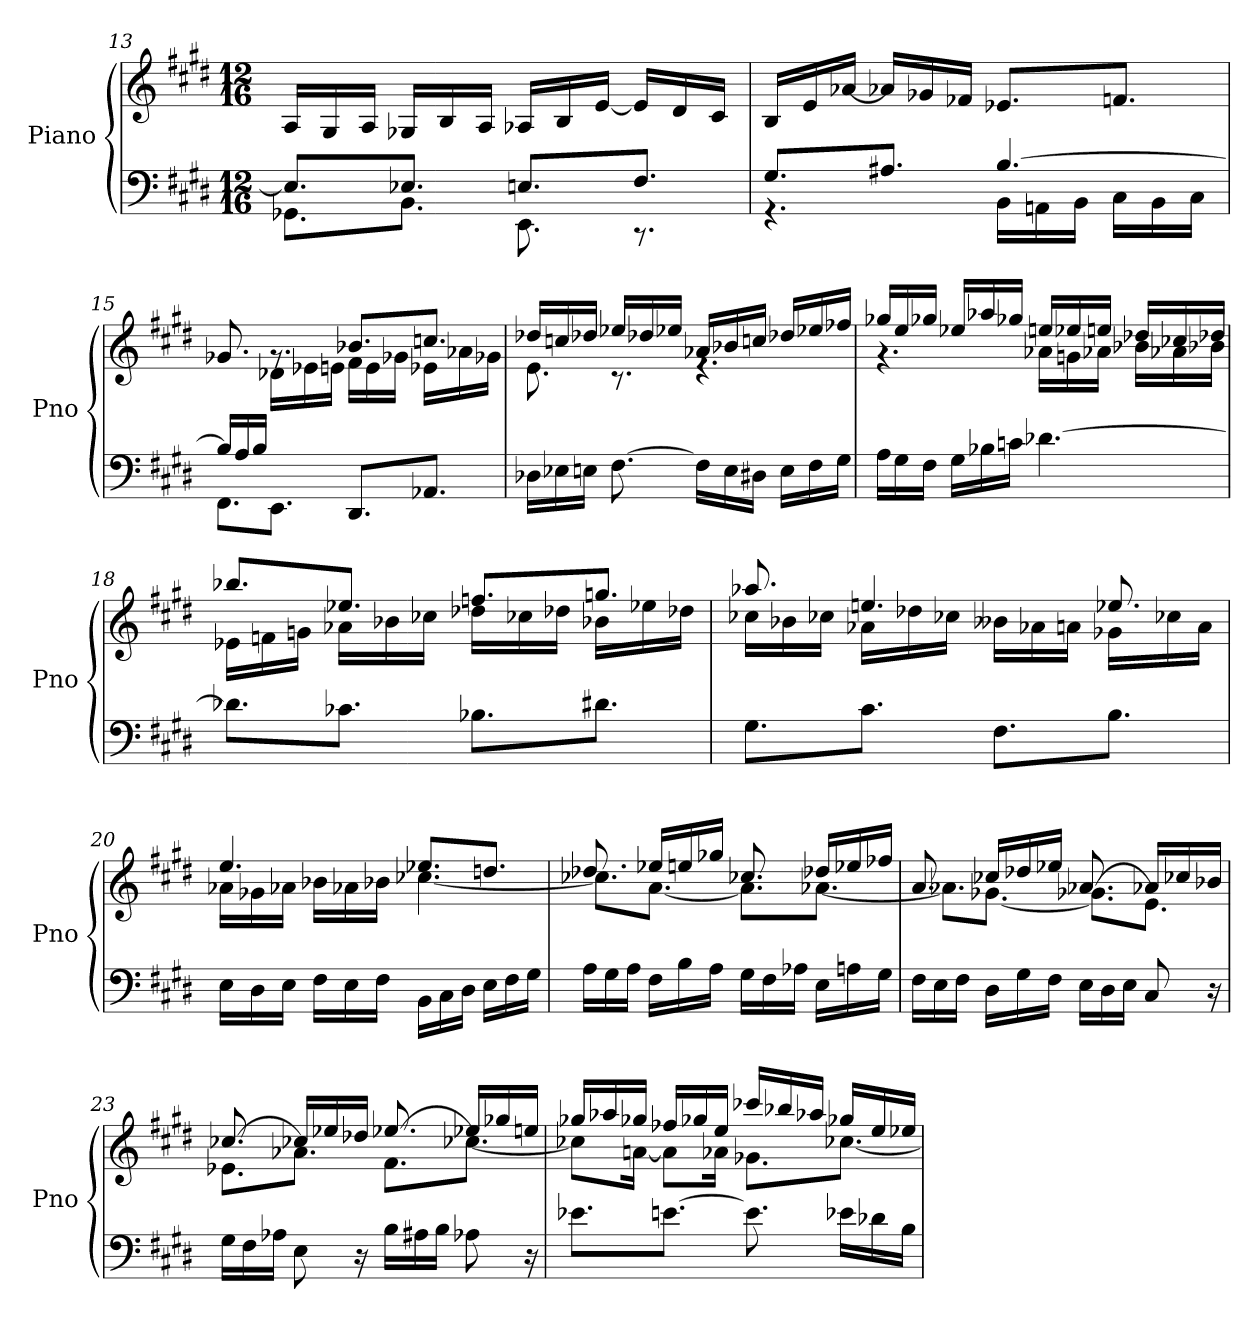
**kern	**kern
*part1	*part1
*staff2	*staff1
*I"Piano	*
*I'Pno	*
!!LO:LB:g=z
*clefF4	*clefG2
*k[f#c#g#d#]	*k[f#c#g#d#]
*M12/16	*M12/16
=13	=13
*^	*
8.E/L]	8.GG-Xi\L	16A/LL
.	.	16G#j/
.	.	16A/JJ
8.E-Xi/J	8.BB\J	16G-Xi/LL
.	.	16B/
.	.	16A/JJ
8.E/L	8.EE\	16A-Xi/LL
.	.	16B/
.	.	[16e/JJ
8.F#/J	8.r	16e/LL]
.	.	16d#j/
.	.	16c#/JJ
=14	=14	=14
8.G#/L	4.r	16B/LL
.	.	16e/
.	.	[16a-Xi/JJ
8.A#Xj/J	.	16a-Xi/LL]
.	.	16g-Xi/
.	.	16f-XZ/JJ
[4.B/	16BB\LL	8.e-Xi/L
.	16AAn\	.
.	16BB\JJ	.
.	16C#\LL	8.fni/J
.	16BB\	.
.	16C#\JJ	.
=15	=15	=15
*	*^	*^
*	*	*	*	*^
*	*	*	*	*	*^
4.ryy	16B/LL]	8.FF#\L	8.g-Xi/	4.ryy	8.ryy	4.ryy
.	16A/	.	.	.	.	.
.	16B/JJ	.	.	.	.	.
.	8.ryy	8.EE\J	8.rg	.	16d-Xi\LL	.
.	.	.	.	.	16e-Xi\	.
.	.	.	.	.	16e\JJ	.
4.ryy	8.DD#/L	4.ryy	8.b-Xi/L	16f#\LL	4.ryy	4.ryy
.	.	.	.	16e\	.	.
.	.	.	.	16g-Xi\JJ	.	.
.	8.AA-Xi/J	.	8.ccni/J	16e-Xi\LL	.	.
.	.	.	.	16a-Xi\	.	.
.	.	.	.	16g-Xi\JJ	.	.
*v	*v	*v	*	*	*	*
*	*	*v	*v	*v
!!LO:PB:g=z
=16	=16	=16
16D-Xi\LL	16dd-Xi/LL	8.e\
16E-Xi\	16ccni/	.
16E\JJ	16dd-Xi/JJ	.
[8.F#\	16ee-Xi/LL	8.r
.	16dd-Xi/	.
.	16ee-Xi/JJ	.
16F#\LL]	16a-Xi/LL	4.re
16E\	16b-Xi/	.
16D#\JJ	16ccni/JJ	.
16E\LL	16dd-Xi/LL	.
16F#\	16ee-Xi/	.
16G#\JJ	16ff-XZ/JJ	.
=17	=17	=17
16A\LL	16gg-Xi/LL	4.r
16G#j\	16ee/	.
16F#\JJ	16gg-Xi/JJ	.
16G#\LL	16ee-Xi/LL	.
16B-Xi\	16aa-Xi/	.
16cni\JJ	16gg-Xi/JJ	.
[4.d-Xi\	16ee/LL	16a-Xi\LL
.	16ee-Xi/	16gni\
.	16ee/JJ	16a-Xi\JJ
.	16dd-Xi/LL	16b-Xi\LL
.	16cc-Xi/	16a-Xi\
.	16dd-Xi/JJ	16b-Xi\JJ
=18	=18	=18
8.d-Xi\L]	8.bb-Xi/L	16e-Xi\LL
.	.	16fni\
.	.	16gni\JJ
8.c-XZ\J	8.ee-Xi/J	16a-Xi\LL
.	.	16b-Xi\
.	.	16cc-Xi\JJ
8.B-Xi\L	8.ffni/L	16dd-Xi\LL
.	.	16cc-Xi\
.	.	16dd-Xi\JJ
8.d#\J	8.ggni/J	16b-Xi\LL
.	.	16ee-Xi\
.	.	16dd-Xi\JJ
!!LO:LB:g=z	!!
=19	=19	=19
8.G#\L	8.aa-Xi/	16cc-Xi\LL
.	.	16b-Xi\
.	.	16cc-Xi\JJ
8.c#\J	4.een/	16a-Xi\LL
.	.	16dd-Xi\
.	.	16cc-Xi\JJ
8.F#\L	.	16b--XZ\LL
.	.	16a-Xi\
.	.	16a\JJ
8.B\J	8.ee-Xi/	16g-Xi\LL
.	.	16cc-Xi\
.	.	16a\JJ
=20	=20	=20
16E\LL	4.ee/	16a-Xi\LL
16D#\	.	16g-Xi\
16E\JJ	.	16a-Xi\JJ
16F#\LL	.	16b-Xi\LL
16E\	.	16a-Xi\
16F#\JJ	.	16b-Xi\JJ
16BB\LL	8.ee-Xi/L	[4.cc-Xi\
16C#\	.	.
16D#\JJ	.	.
16E\LL	8.ddn/J	.
16F#\	.	.
16G#\JJ	.	.
=21	=21	=21
16A\LL	8.dd-Xi/	8.cc-Xi\L]
16G#\	.	.
16A\JJ	.	.
16F#\LL	16ee-Xi/LL	[8.a\J
16B\	16ee/	.
16A\JJ	16gg-Xi/JJ	.
16G#\LL	8.cc-Xi/	8.a\L]
16F#\	.	.
16A-Xi\JJ	.	.
16E\LL	16dd-Xi/LL	[8.a-Xi\J
16A\	16ee-Xi/	.
16G#\JJ	16ff-Xi/JJ	.
!!LO:LB:g=z	!!
=22	=22	=22
16F#\LL	8.a/	8.a-Xi\L]
16E\	.	.
16F#\JJ	.	.
16D#\LL	16cc-Xi/LL	[8.g-Xi\J
16G#\	16dd-Xi/	.
16F#\JJ	16ee-Xi/JJ	.
16E\LL	[8.a-Xi/	8.g-Xi\L]
16D#\	.	.
16E\JJ	.	.
8C#/	16a-Xi/LL]	8.e\J
.	16cc-Xi/	.
16r	16b-Xi/JJ	.
=23	=23	=23
16G#\LL	[8.cc-Xi/	8.e-Xi\L
16F#\	.	.
16A-Xi\JJ	.	.
8E\	16cc-Xi/LL]	8.a-Xi\J
.	16ee-Xi/	.
16r	16dd-Xi/JJ	.
16B\LL	[8.ee-Xi/	8.f#\L
16A#Xj\	.	.
16B\JJ	.	.
8A-Xi\	16ee-Xi/LL]	[8.cc-Xi\J
.	16gg-Xi/	.
16r	16ee/JJ	.
=24	=24	=24
8.e-Xi\L	16gg-Xi/LL	8cc-Xi\L]
.	16aa-Xi/	.
.	16gg-Xi/JJ	[16an\Jk
[8.e\J	16ff-Xi/LL	8a\L]
.	16gg-Xi/	.
.	16ee/JJ	16a-Xi\Jk
8.e\]	16ccc-Xi/LL	8.g-Xi\L
.	16bb-Xi/	.
.	16aa-Xi/JJ	.
16e-Xi\LL	16gg-Xi/LL	[8.cc-Xi\J
16d-Xi\	16ee/	.
16B\JJ	16ee-Xi/JJ	.
*	*v	*v
=	=
*-	*-
